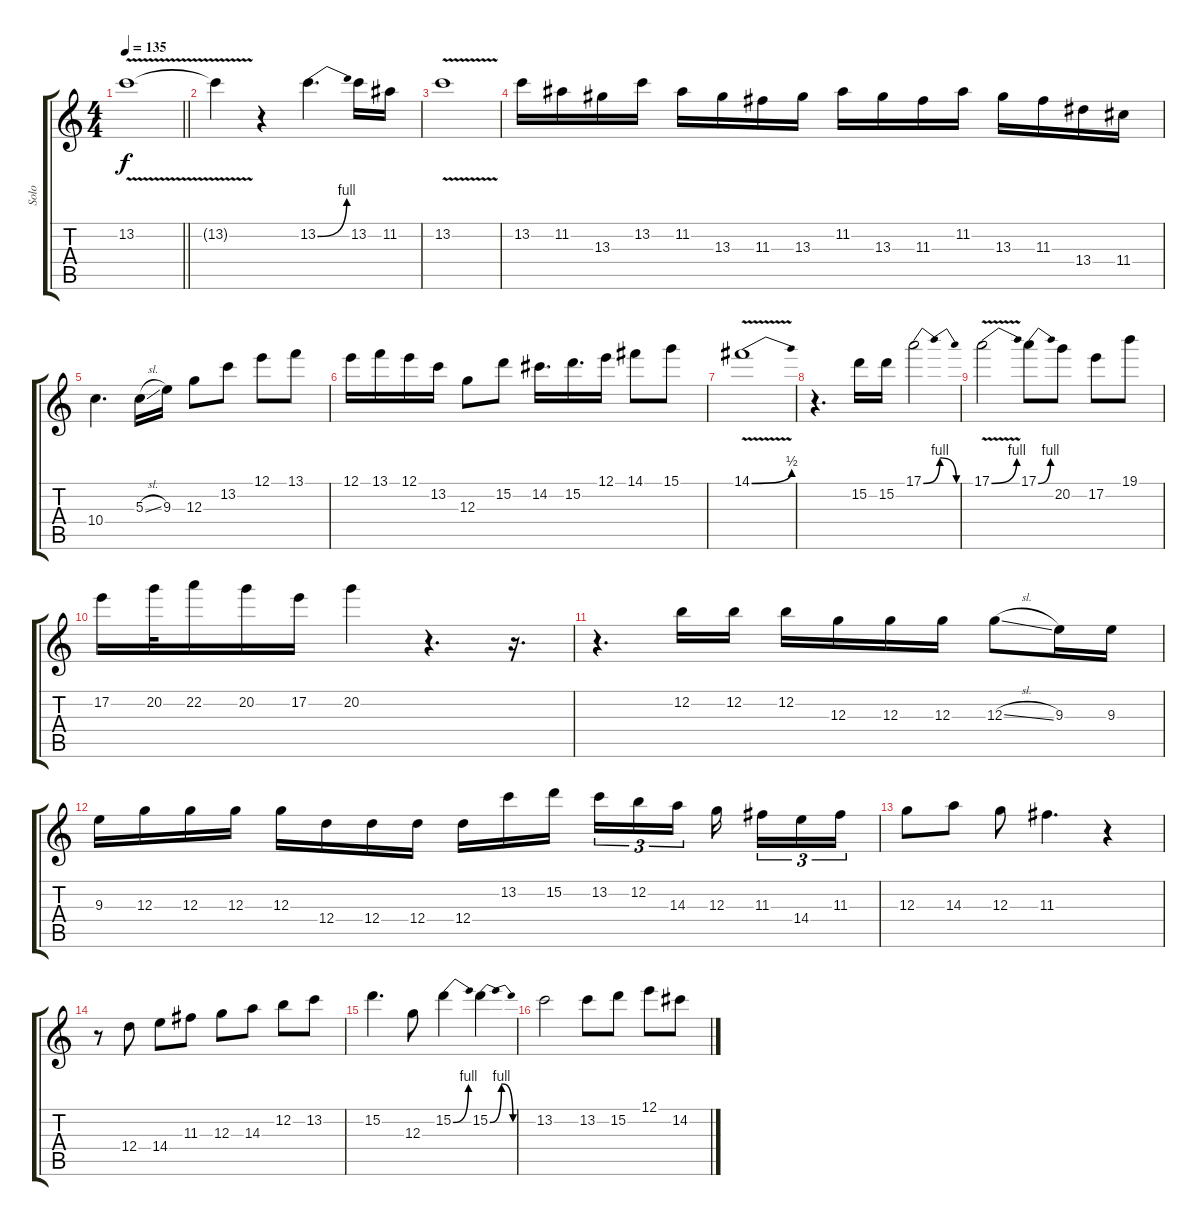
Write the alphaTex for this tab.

\track ("Solo" "Solo") {instrument distortionguitar}
\staff {score tabs}
\tuning (E4 B3 G3 D3 A2 E2) {hide}
\ts (4 4)
\tempo 135
\clef g2
\barLineRight lightlight
\ks c
13.2{v}.1{dy f} |
13.2{t}.4 r.4 13.2{be (bend 0 0 60 4)}.4{d} 13.2.16 11.2.16 |
13.2{v}.1 |
13.2.16 11.2.16 13.3.16 13.2.16 11.2.16 13.3.16 11.3.16 13.3.16 11.2.16 13.3.16 11.3.16 11.2.16 13.3.16 11.3.16 13.4.16 11.4.16 |
10.4.4{d} 5.3{sl}.16 9.3.16 12.3.8 13.2.8 12.1.8 13.1.8 |
12.1.16 13.1.16 12.1.16 13.2.16 12.3.8 15.2.8 14.2.16{d} 15.2.16{d} 12.1.16 14.1.8 15.1.8 |
14.1{be (bend 0 0 60 2) v}.1 |
r.4{d} 15.2.16 15.2.16 17.1{be (bendrelease 0 0 15 4 45 4 60 0)}.2 |
17.1{be (bend 0 0 60 4) v}.2 17.1{be (bend 0 0 60 4)}.8 20.2.8 17.2.8 19.1.8 |
17.2.16 20.2.32 22.2.16 20.2.16 17.2.16 20.2.4 r.4{d} r.16{d} |
r.4{d} 12.2.16 12.2.16 12.2.16 12.3.16 12.3.16 12.3.16 12.3{sl}.8 9.3.16 9.3.16 |
9.3.16 12.3.16 12.3.16 12.3.16 12.3.16 12.4.16 12.4.16 12.4.16 12.4.16 13.2.16 15.2.16{beam splitsecondary} 13.2.16{tu (3 2)} 12.2.16{tu (3 2)} 14.3.16{tu (3 2) beam splitsecondary} 12.3.16{beam splitsecondary} 11.3.16{tu (3 2)} 14.4.16{tu (3 2)} 11.3.16{tu (3 2)} |
12.3.8 14.3.8 12.3.8 11.3.4{d} r.4 |
r.8 12.4.8 14.4.8 11.3.8 12.3.8 14.3.8 12.2.8 13.2.8 |
15.2.4{d} 12.3.8 15.2{be (bend 0 0 60 4)}.4 15.2{be (bendrelease 0 0 15 4 35 4 60 0)}.4 |
13.2.2 13.2.8 15.2.8 12.1.8 14.2.8
